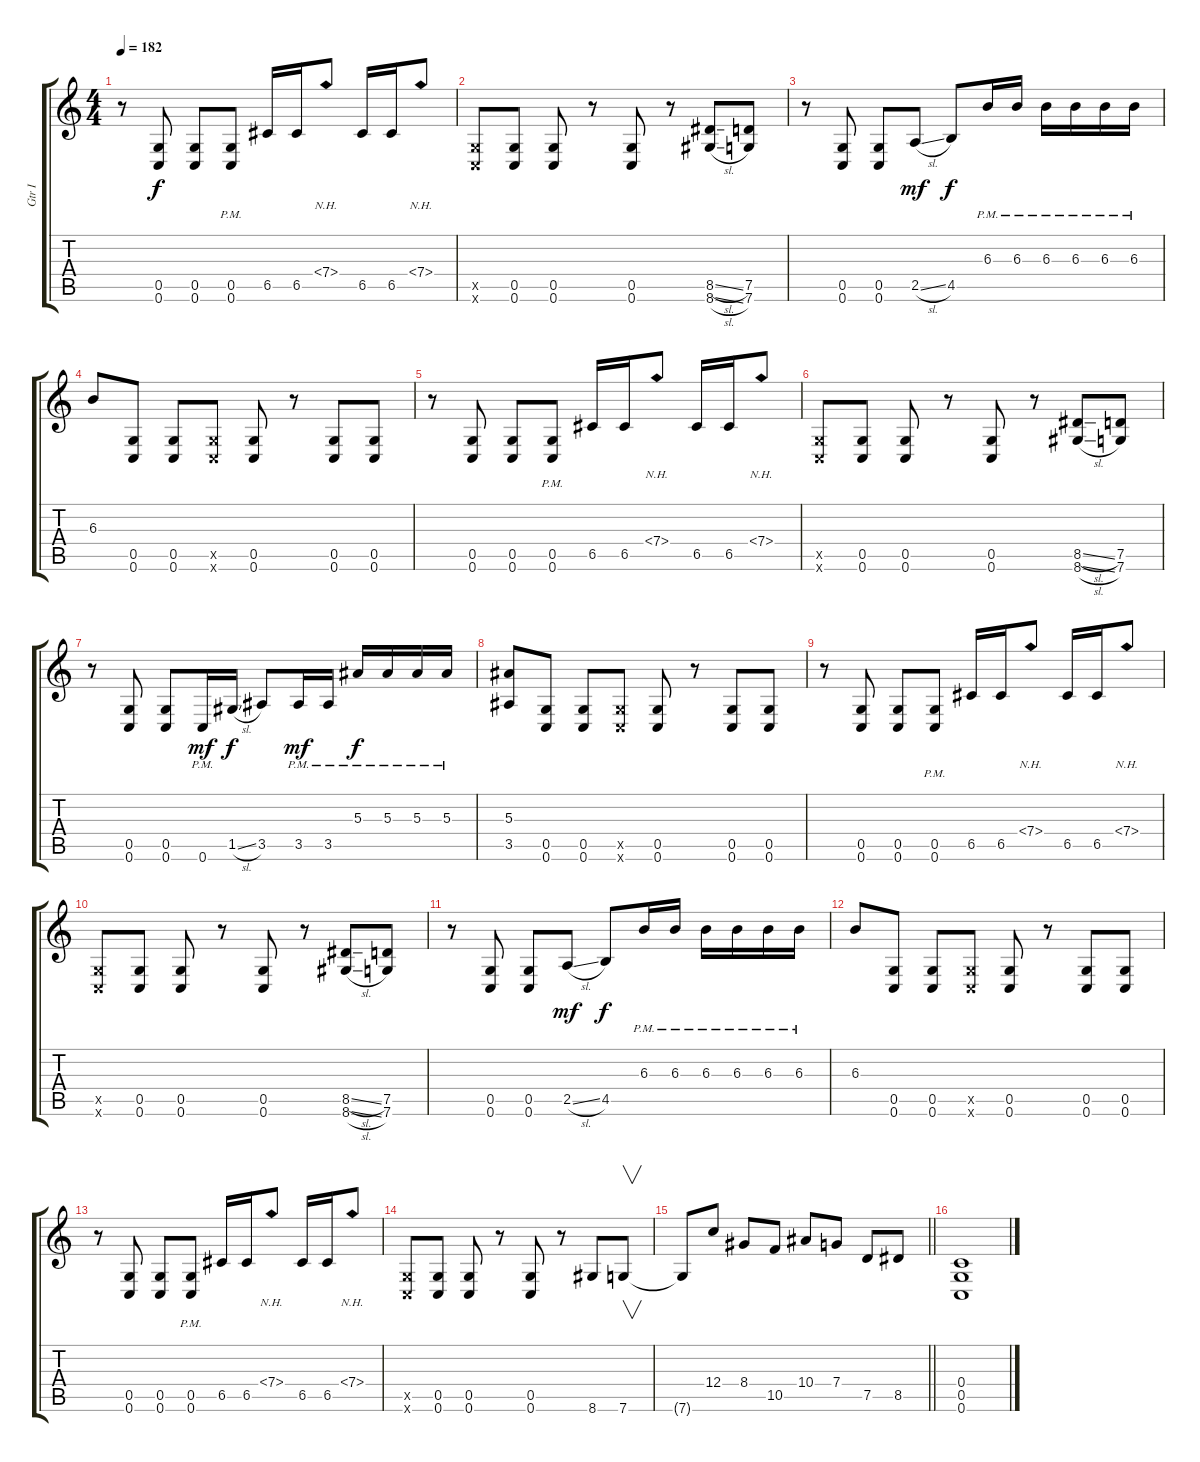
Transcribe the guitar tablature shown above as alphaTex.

\track ("Gtr I" "Gtr I") {instrument distortionguitar}
\staff {score tabs}
\tuning (D4 A3 F3 C3 G2 C2) {hide}
\ts (4 4)
\tempo 182
\clef g2
\ks c
r.8{dy f} (0.5 0.6).8 (0.5 0.6).8 (0.5{pm} 0.6{pm}).8 6.5.16 6.5.16 7.4{nh}.8 6.5.16 6.5.16 7.4{nh}.8 |
(0.5{x} 0.6{x}).8 (0.5 0.6).8 (0.5 0.6).8 r.8 (0.5 0.6).8 r.8 (8.5{sl} 8.6{sl}).8 (7.5 7.6).8 |
r.8 (0.5 0.6).8 (0.5 0.6).8 2.5{sl}.8{dy mf} 4.5.8{dy f} 6.3{pm}.16 6.3{pm}.16 6.3{pm}.16 6.3{pm}.16 6.3{pm}.16 6.3{pm}.16 |
6.3.8 (0.5 0.6).8 (0.5 0.6).8 (0.5{x} 0.6{x}).8 (0.5 0.6).8 r.8 (0.5 0.6).8 (0.5 0.6).8 |
r.8 (0.5 0.6).8 (0.5 0.6).8 (0.5{pm} 0.6{pm}).8 6.5.16 6.5.16 7.4{nh}.8 6.5.16 6.5.16 7.4{nh}.8 |
(0.5{x} 0.6{x}).8 (0.5 0.6).8 (0.5 0.6).8 r.8 (0.5 0.6).8 r.8 (8.5{sl} 8.6{sl}).8 (7.5 7.6).8 |
r.8 (0.5 0.6).8 (0.5 0.6).8 0.6{pm}.16{dy mf} 1.5{sl}.16{dy f} 3.5.8 3.5{pm}.16{dy mf} 3.5{pm}.16 5.3{pm}.16{dy f} 5.3{pm}.16 5.3{pm}.16 5.3{pm}.16 |
(5.3 3.5).8 (0.5 0.6).8 (0.5 0.6).8 (0.5{x} 0.6{x}).8 (0.5 0.6).8 r.8 (0.5 0.6).8 (0.5 0.6).8 |
r.8 (0.5 0.6).8 (0.5 0.6).8 (0.5{pm} 0.6{pm}).8 6.5.16 6.5.16 7.4{nh}.8 6.5.16 6.5.16 7.4{nh}.8 |
(0.5{x} 0.6{x}).8 (0.5 0.6).8 (0.5 0.6).8 r.8 (0.5 0.6).8 r.8 (8.5{sl} 8.6{sl}).8 (7.5 7.6).8 |
r.8 (0.5 0.6).8 (0.5 0.6).8 2.5{sl}.8{dy mf} 4.5.8{dy f} 6.3{pm}.16 6.3{pm}.16 6.3{pm}.16 6.3{pm}.16 6.3{pm}.16 6.3{pm}.16 |
6.3.8 (0.5 0.6).8 (0.5 0.6).8 (0.5{x} 0.6{x}).8 (0.5 0.6).8 r.8 (0.5 0.6).8 (0.5 0.6).8 |
r.8 (0.5 0.6).8 (0.5 0.6).8 (0.5{pm} 0.6{pm}).8 6.5.16 6.5.16 7.4{nh}.8 6.5.16 6.5.16 7.4{nh}.8 |
(0.5{x} 0.6{x}).8 (0.5 0.6).8 (0.5 0.6).8 r.8 (0.5 0.6).8 r.8 8.6.8 7.6.8{v} |
\barLineRight lightlight
7.6{t}.8 12.4.8 8.4.8 10.5.8 10.4.8 7.4.8 7.5.8 8.5.8 |
(0.4 0.5 0.6).1
